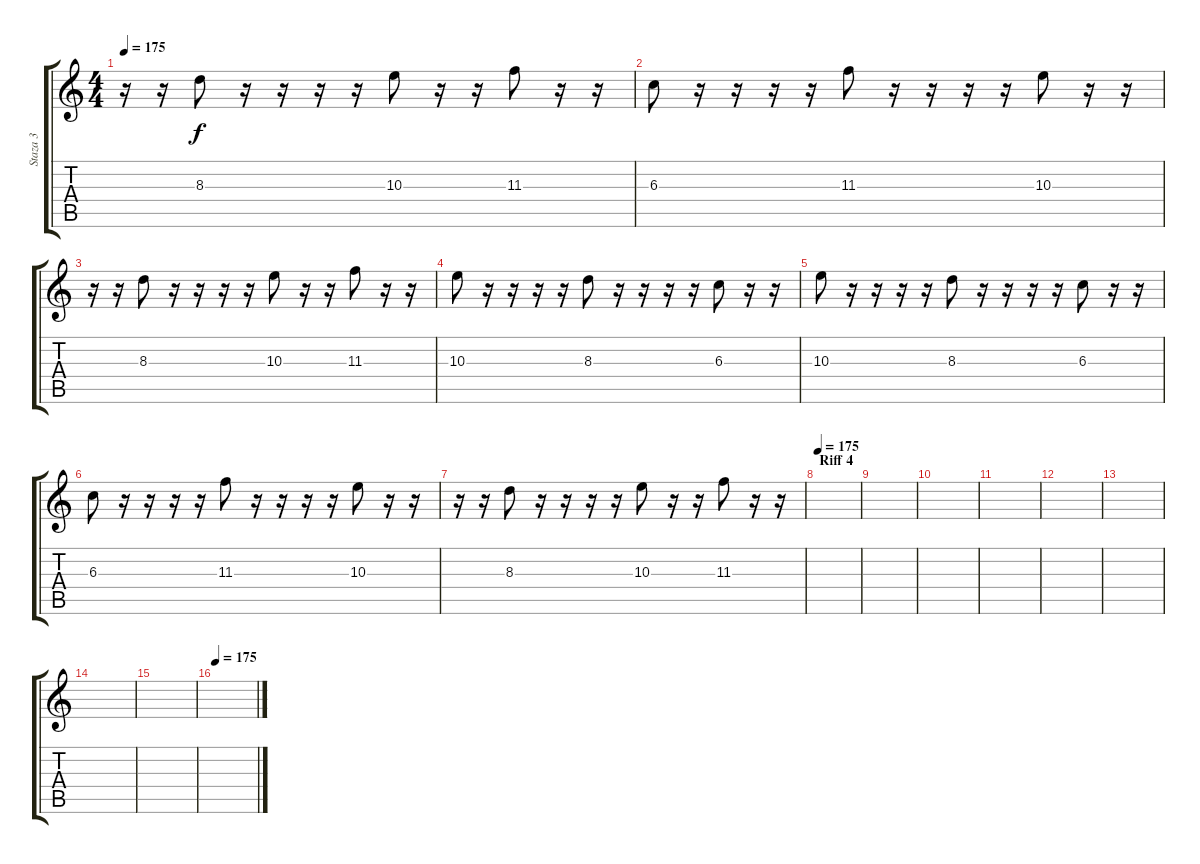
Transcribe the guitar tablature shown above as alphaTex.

\track ("Staza 3" "Staza 3") {instrument distortionguitar}
\staff {score tabs}
\tuning (Eb4 Bb3 Gb3 Db3 Ab2 Eb2) {hide}
\ts (4 4)
\tempo 175
\clef g2
\ks c
r.16{dy f} r.16 8.3.8 r.16 r.16 r.16 r.16 10.3.8 r.16 r.16 11.3.8 r.16 r.16 |
6.3.8 r.16 r.16 r.16 r.16 11.3.8 r.16 r.16 r.16 r.16 10.3.8 r.16 r.16 |
r.16 r.16 8.3.8 r.16 r.16 r.16 r.16 10.3.8 r.16 r.16 11.3.8 r.16 r.16 |
10.3.8 r.16 r.16 r.16 r.16 8.3.8 r.16 r.16 r.16 r.16 6.3.8 r.16 r.16 |
10.3.8 r.16 r.16 r.16 r.16 8.3.8 r.16 r.16 r.16 r.16 6.3.8 r.16 r.16 |
6.3.8 r.16 r.16 r.16 r.16 11.3.8 r.16 r.16 r.16 r.16 10.3.8 r.16 r.16 |
r.16 r.16 8.3.8 r.16 r.16 r.16 r.16 10.3.8 r.16 r.16 11.3.8 r.16 r.16 |
\section ("" "Riff 4")
\tempo 175
|
|
|
|
|
|
|
|
\tempo 175
